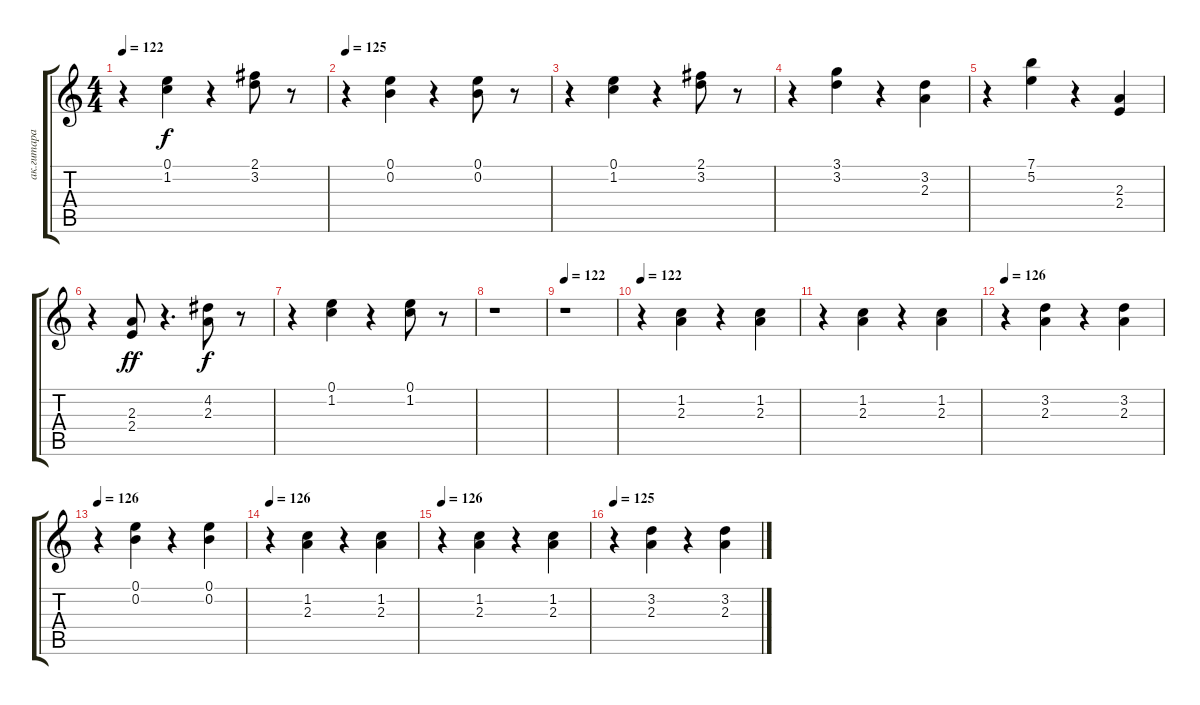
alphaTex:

\track ("ак.гитара" "ак.гитара") {instrument acousticguitarnylon}
\staff {score tabs}
\tuning (E4 B3 G3 D3 A2 E2) {hide}
\ts (4 4)
\tempo 122
\clef g2
\ks c
r.4{dy f} (0.1 1.2).4 r.4 (2.1 3.2).8 r.8 |
\tempo 125
r.4 (0.1 0.2).4 r.4 (0.1 0.2).8 r.8 |
r.4 (0.1 1.2).4 r.4 (2.1 3.2).8 r.8 |
r.4 (3.1 3.2).4 r.4 (3.2 2.3).4 |
r.4 (7.1 5.2).4 r.4 (2.3 2.4).4 |
r.4 (2.3 2.4).8{dy ff} r.4{d} (4.2 2.3).8{dy f} r.8 |
r.4 (0.1 1.2).4 r.4 (0.1 1.2).8 r.8 |
r.1 |
\tempo 122
r.1 |
\tempo 122
r.4 (1.2 2.3).4 r.4 (1.2 2.3).4 |
r.4 (1.2 2.3).4 r.4 (1.2 2.3).4 |
\tempo 126
r.4 (3.2 2.3).4 r.4 (3.2 2.3).4 |
\tempo 126
r.4 (0.1 0.2).4 r.4 (0.1 0.2).4 |
\tempo 126
r.4 (1.2 2.3).4 r.4 (1.2 2.3).4 |
\tempo 126
r.4 (1.2 2.3).4 r.4 (1.2 2.3).4 |
\tempo 125
r.4 (3.2 2.3).4 r.4 (3.2 2.3).4
